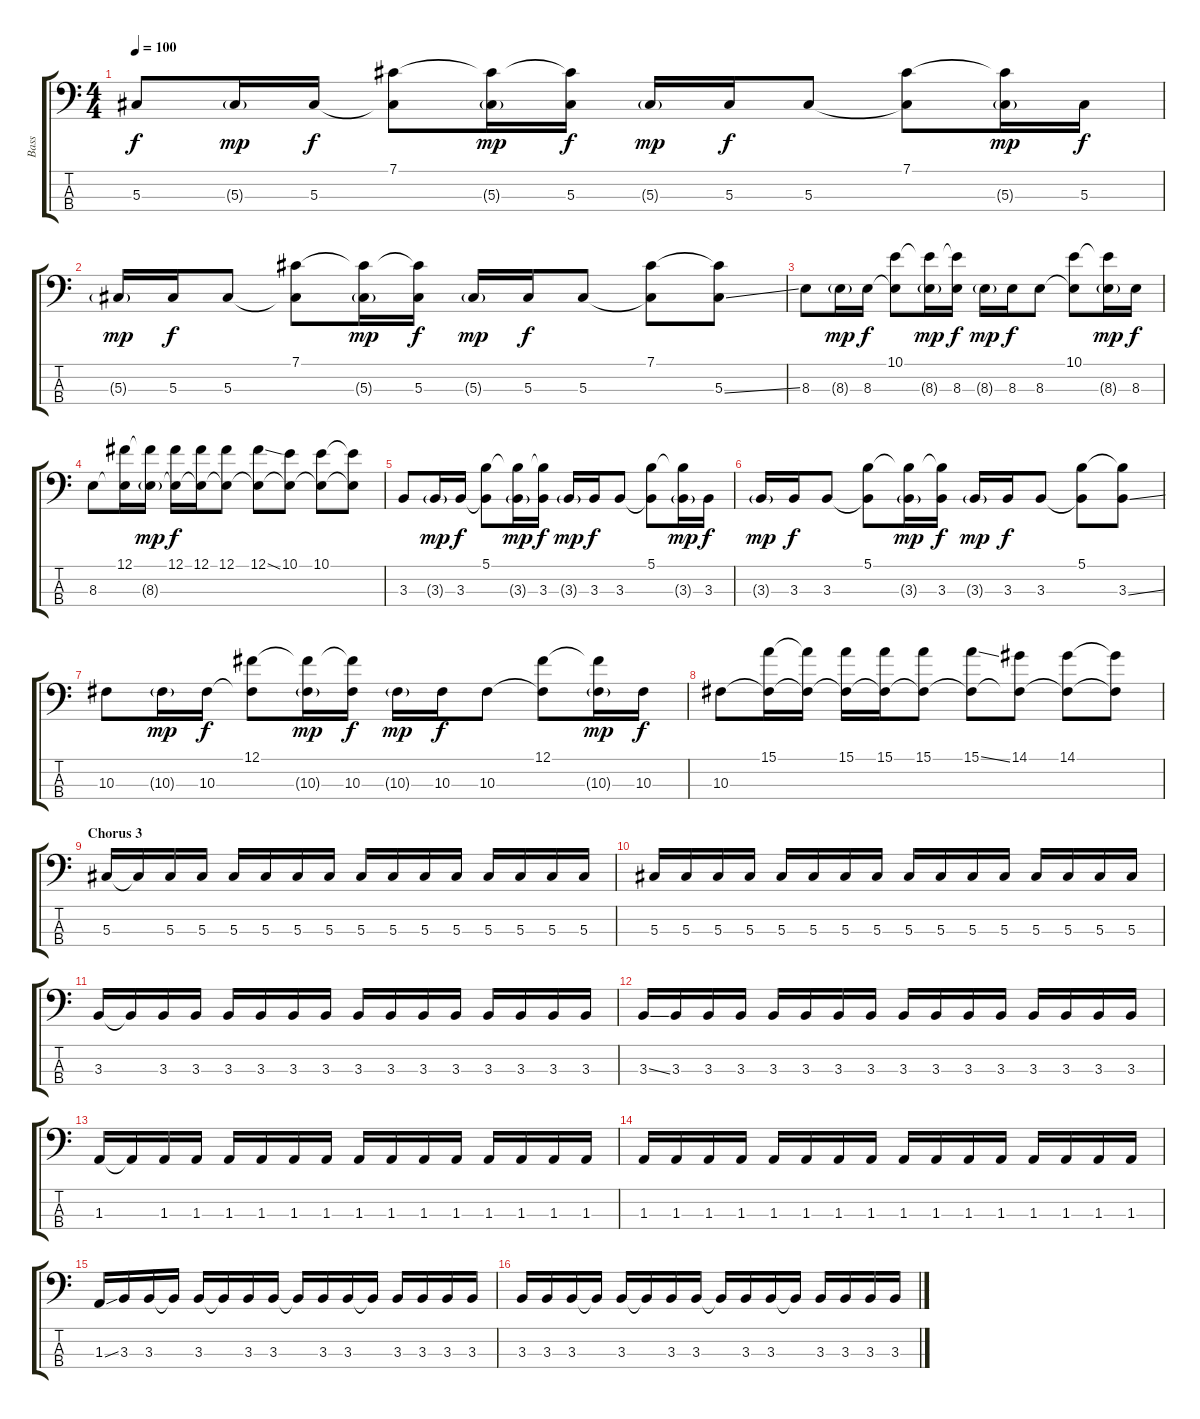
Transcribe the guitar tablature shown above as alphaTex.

\track ("Bass" "Bass") {instrument electricbassfinger}
\staff {score tabs}
\tuning (Gb2 Db2 Ab1 Db1) {hide}
\ts (4 4)
\tempo 100
\clef f4
\ks c
5.3.8{dy f} 5.3{g}.16{dy mp} 5.3.16{dy f} (7.1 5.3{t}).8 (7.1{t} 5.3{g}).16{dy mp} (7.1{t} 5.3).16{dy f} 5.3{g}.16{dy mp} 5.3.16{dy f} 5.3.8 (7.1 5.3{t}).8 (7.1{t} 5.3{g}).16{dy mp} 5.3.16{dy f} |
5.3{g}.16{dy mp} 5.3.16{dy f} 5.3.8 (7.1 5.3{t}).8 (7.1{t} 5.3{g}).16{dy mp} (7.1{t} 5.3).16{dy f} 5.3{g}.16{dy mp} 5.3.16{dy f} 5.3.8 (7.1 5.3{t}).8 (7.1{t} 5.3{ss}).8 |
8.3.8 8.3{g}.16{dy mp} 8.3.16{dy f} (10.1 8.3{t}).8 (10.1{t} 8.3{g}).16{dy mp} (10.1{t} 8.3).16{dy f} 8.3{g}.16{dy mp} 8.3.16{dy f} 8.3.8 (10.1 8.3{t}).8 (10.1{t} 8.3{g}).16{dy mp} 8.3.16{dy f} |
8.3.8 (12.1 8.3{t}).16 (12.1{t} 8.3{g}).16{dy mp} (12.1 8.3{t}).16{dy f} (12.1 8.3{t}).16 (12.1 8.3{t}).8 (12.1{ss} 8.3{t}).8 (10.1 8.3{t}).8 (10.1 8.3{t}).8 (10.1{t} 8.3{t}).8 |
3.3.8 3.3{g}.16{dy mp} 3.3.16{dy f} (5.1 3.3{t}).8 (5.1{t} 3.3{g}).16{dy mp} (5.1{t} 3.3).16{dy f} 3.3{g}.16{dy mp} 3.3.16{dy f} 3.3.8 (5.1 3.3{t}).8 (5.1{t} 3.3{g}).16{dy mp} 3.3.16{dy f} |
3.3{g}.16{dy mp} 3.3.16{dy f} 3.3.8 (5.1 3.3{t}).8 (5.1{t} 3.3{g}).16{dy mp} (5.1{t} 3.3).16{dy f} 3.3{g}.16{dy mp} 3.3.16{dy f} 3.3.8 (5.1 3.3{t}).8 (5.1{t} 3.3{ss}).8 |
10.3.8 10.3{g}.16{dy mp} 10.3.16{dy f} (12.1 10.3{t}).8 (12.1{t} 10.3{g}).16{dy mp} (12.1{t} 10.3).16{dy f} 10.3{g}.16{dy mp} 10.3.16{dy f} 10.3.8 (12.1 10.3{t}).8 (12.1{t} 10.3{g}).16{dy mp} 10.3.16{dy f} |
10.3.8 (15.1 10.3{t}).16 (15.1{t} 10.3{t}).16 (15.1 10.3{t}).16 (15.1 10.3{t}).16 (15.1 10.3{t}).8 (15.1{ss} 10.3{t}).8 (14.1 10.3{t}).8 (14.1 10.3{t}).8 (14.1{t} 10.3{t}).8 |
\section ("" "Chorus 3")
5.3.16 5.3{t}.16 5.3.16 5.3.16 5.3.16 5.3.16 5.3.16 5.3.16 5.3.16 5.3.16 5.3.16 5.3.16 5.3.16 5.3.16 5.3.16 5.3.16 |
5.3.16 5.3.16 5.3.16 5.3.16 5.3.16 5.3.16 5.3.16 5.3.16 5.3.16 5.3.16 5.3.16 5.3.16 5.3.16 5.3.16 5.3.16 5.3.16 |
3.3.16 3.3{t}.16 3.3.16 3.3.16 3.3.16 3.3.16 3.3.16 3.3.16 3.3.16 3.3.16 3.3.16 3.3.16 3.3.16 3.3.16 3.3.16 3.3.16 |
3.3{ss}.16 3.3.16 3.3.16 3.3.16 3.3.16 3.3.16 3.3.16 3.3.16 3.3.16 3.3.16 3.3.16 3.3.16 3.3.16 3.3.16 3.3.16 3.3.16 |
1.3.16 1.3{t}.16 1.3.16 1.3.16 1.3.16 1.3.16 1.3.16 1.3.16 1.3.16 1.3.16 1.3.16 1.3.16 1.3.16 1.3.16 1.3.16 1.3.16 |
1.3.16 1.3.16 1.3.16 1.3.16 1.3.16 1.3.16 1.3.16 1.3.16 1.3.16 1.3.16 1.3.16 1.3.16 1.3.16 1.3.16 1.3.16 1.3.16 |
1.3{ss}.16 3.3.16 3.3.16 3.3{t}.16 3.3.16 3.3{t}.16 3.3.16 3.3.16 3.3{t}.16 3.3.16 3.3.16 3.3{t}.16 3.3.16 3.3.16 3.3.16 3.3.16 |
3.3.16 3.3.16 3.3.16 3.3{t}.16 3.3.16 3.3{t}.16 3.3.16 3.3.16 3.3{t}.16 3.3.16 3.3.16 3.3{t}.16 3.3.16 3.3.16 3.3.16 3.3.16
